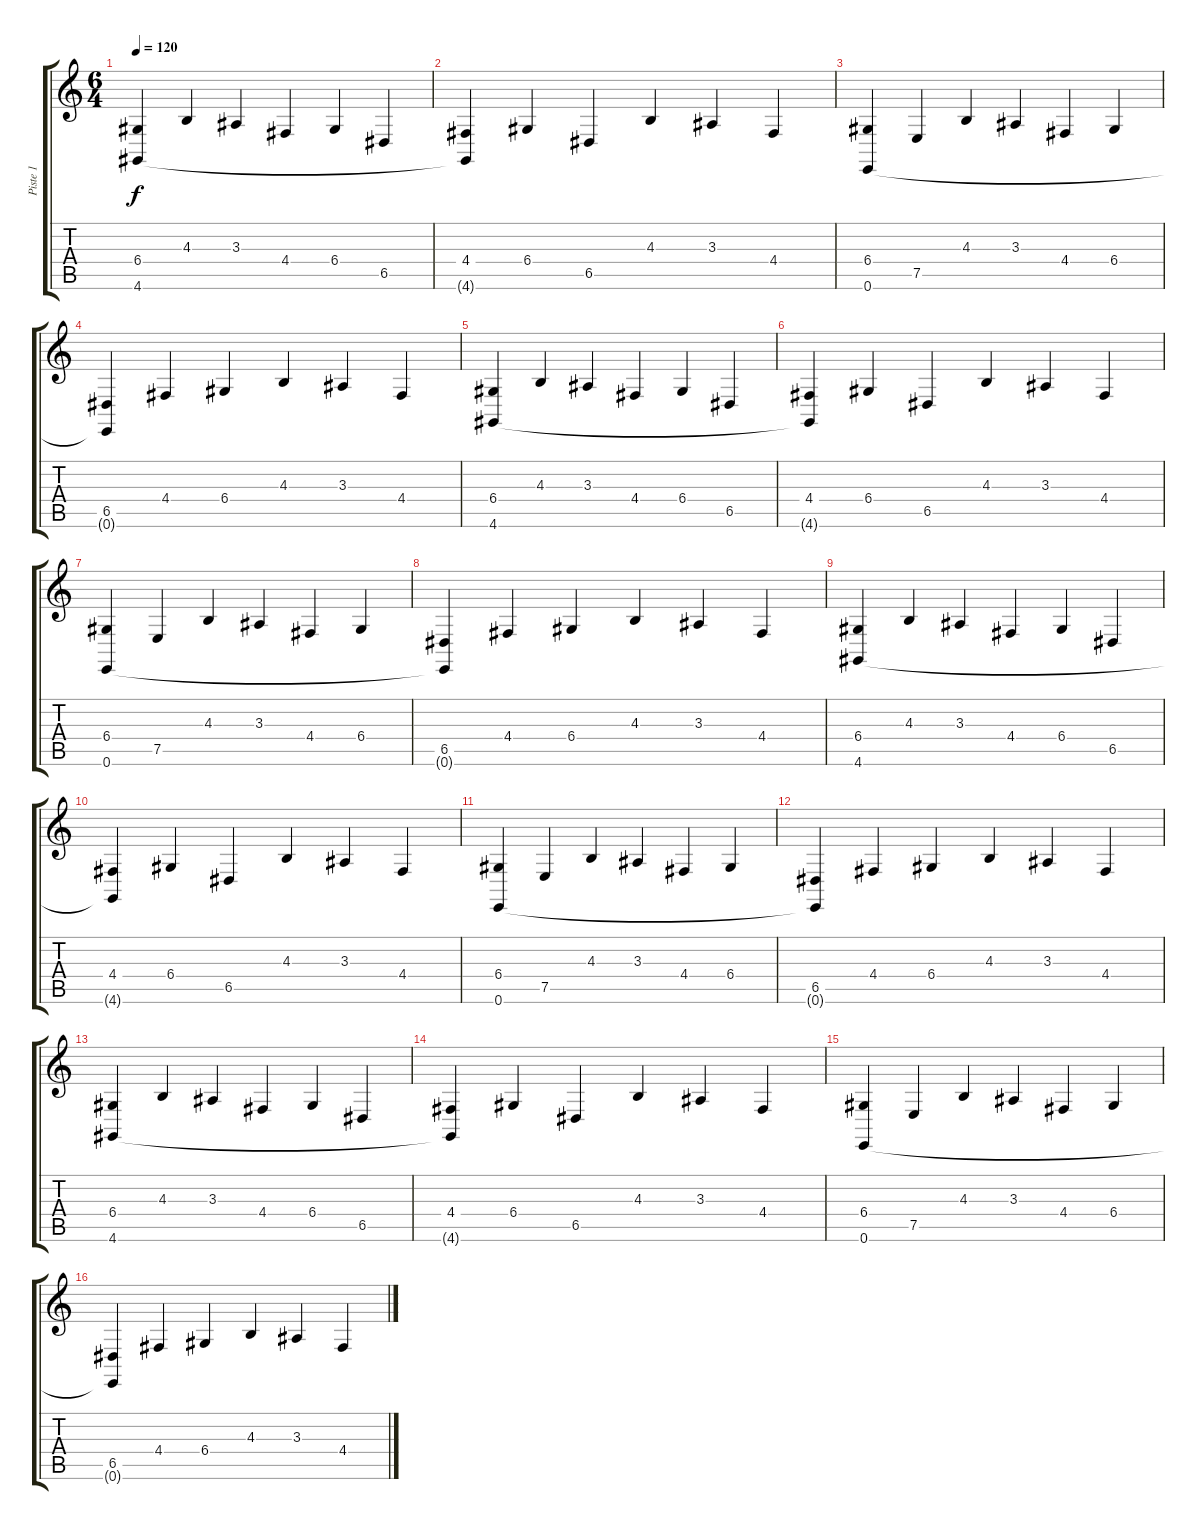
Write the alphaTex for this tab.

\track ("Piste 1" "Piste 1") {instrument pad7halo}
\staff {score tabs}
\tuning (E4 B3 G3 D3 A2 E2) {hide}
\ts (6 4)
\tempo 120
\clef g2
\ks c
(6.4 4.6).4{dy f} 4.3.4 3.3.4 4.4.4 6.4.4 6.5.4 |
(4.4 4.6{t}).4 6.4.4 6.5.4 4.3.4 3.3.4 4.4.4 |
(6.4 0.6).4 7.5.4 4.3.4 3.3.4 4.4.4 6.4.4 |
(6.5 0.6{t}).4 4.4.4 6.4.4 4.3.4 3.3.4 4.4.4 |
(6.4 4.6).4 4.3.4 3.3.4 4.4.4 6.4.4 6.5.4 |
(4.4 4.6{t}).4 6.4.4 6.5.4 4.3.4 3.3.4 4.4.4 |
(6.4 0.6).4 7.5.4 4.3.4 3.3.4 4.4.4 6.4.4 |
(6.5 0.6{t}).4 4.4.4 6.4.4 4.3.4 3.3.4 4.4.4 |
(6.4 4.6).4 4.3.4 3.3.4 4.4.4 6.4.4 6.5.4 |
(4.4 4.6{t}).4 6.4.4 6.5.4 4.3.4 3.3.4 4.4.4 |
(6.4 0.6).4 7.5.4 4.3.4 3.3.4 4.4.4 6.4.4 |
(6.5 0.6{t}).4 4.4.4 6.4.4 4.3.4 3.3.4 4.4.4 |
(6.4 4.6).4 4.3.4 3.3.4 4.4.4 6.4.4 6.5.4 |
(4.4 4.6{t}).4 6.4.4 6.5.4 4.3.4 3.3.4 4.4.4 |
(6.4 0.6).4 7.5.4 4.3.4 3.3.4 4.4.4 6.4.4 |
(6.5 0.6{t}).4 4.4.4 6.4.4 4.3.4 3.3.4 4.4.4
